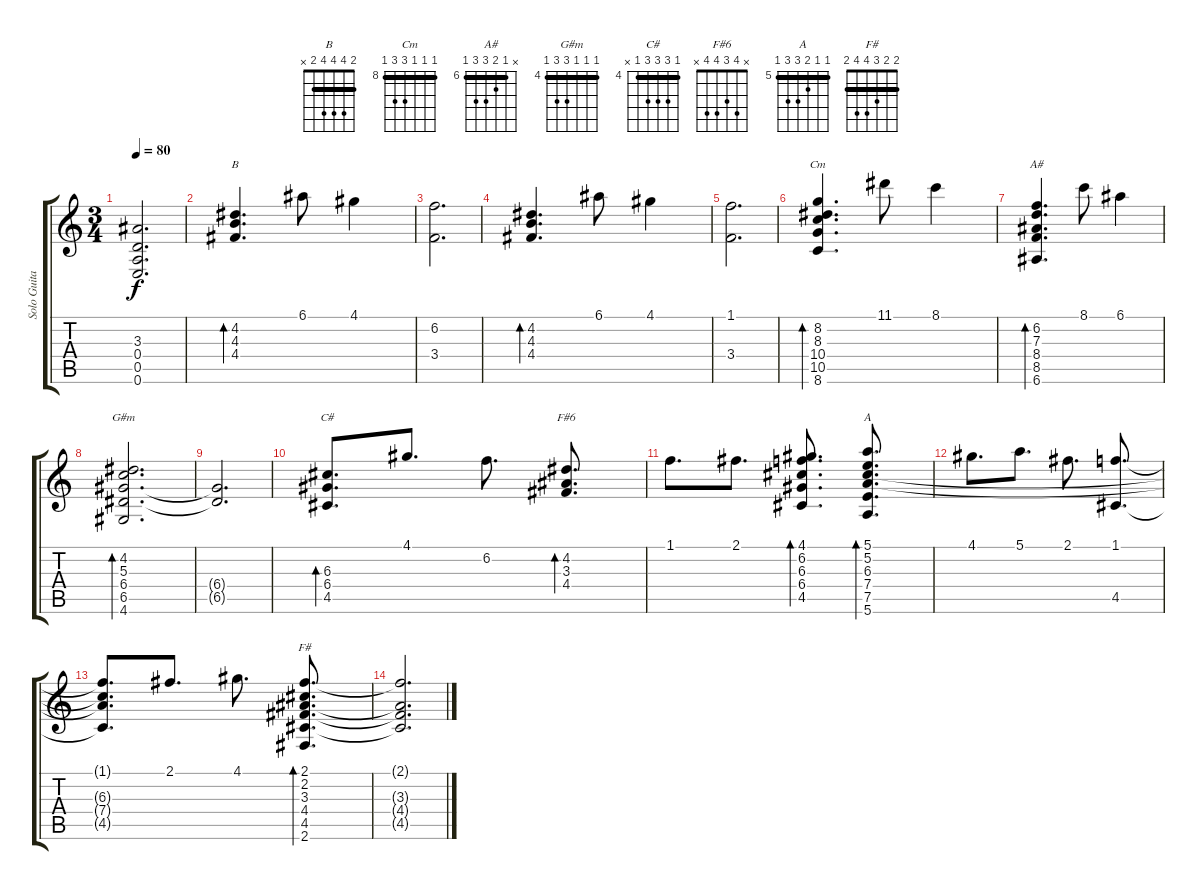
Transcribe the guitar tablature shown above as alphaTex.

\track ("Solo Guitar" "Solo Guita") {instrument acousticguitarnylon}
\staff {score tabs}
\tuning (E4 B3 G3 D3 A2 E2) {hide}
\chord ("B" 2 4 4 4 2 x) {barre 2}
\chord ("Cm" 8 8 8 10 10 8) {firstfret 8 barre 8}
\chord ("A#" x 6 7 8 8 6) {firstfret 6 barre 6}
\chord ("G#m" 4 4 4 6 6 4) {firstfret 4 barre 4}
\chord ("C#" 4 6 6 6 4 x) {firstfret 4 barre 4}
\chord ("F#6" x 4 3 4 4 x)
\chord ("A" 5 5 6 7 7 5) {firstfret 5 barre 5}
\chord ("F#" 2 2 3 4 4 2) {barre 2}
\ts (3 4)
\tempo 80
\clef g2
\ks c
(3.3{t} 0.4{t} 0.5 0.6).2{d dy f} |
(4.2 4.3 4.4).4{d bd 120 ch "B"} 6.1.8 4.1.4 |
(6.2 3.4).2{d} |
(4.2 4.3 4.4).4{d bd 120} 6.1.8 4.1.4 |
(1.1 3.4).2{d} |
(8.2 8.3 10.4 10.5 8.6).4{d bd 120 ch "Cm"} 11.1.8 8.1.4 |
(6.2 7.3 8.4 8.5 6.6).4{d bd 120 ch "A#"} 8.1.8 6.1.4 |
(4.2 5.3 6.4 6.5 4.6).2{d bd 120 ch "G#m"} |
(6.4{t} 6.5{t}).2{d} |
(6.3 6.4 4.5).8{d bd 120 ch "C#"} 4.1.8{d} 6.2.8{d} (4.2 3.3 4.4).8{d bd 120 ch "F#6"} |
1.1.8{d} 2.1.8{d} (4.1 6.2 6.3 6.4 4.5).8{d bd 120} (5.1 5.2 6.3 7.4 7.5 5.6).8{d bd 120 ch "A"} |
4.1.8{d} 5.1.8{d} 2.1.8{d} (1.1 4.5).8{d} |
(1.1{t} 6.3{t} 7.4{t} 4.5{t}).8{d} 2.1.8{d} 4.1.8{d} (2.1 2.2 3.3 4.4 4.5 2.6).8{d bd 120 ch "F#"} |
(2.1{t} 3.3{t} 4.4{t} 4.5{t}).2{d}
